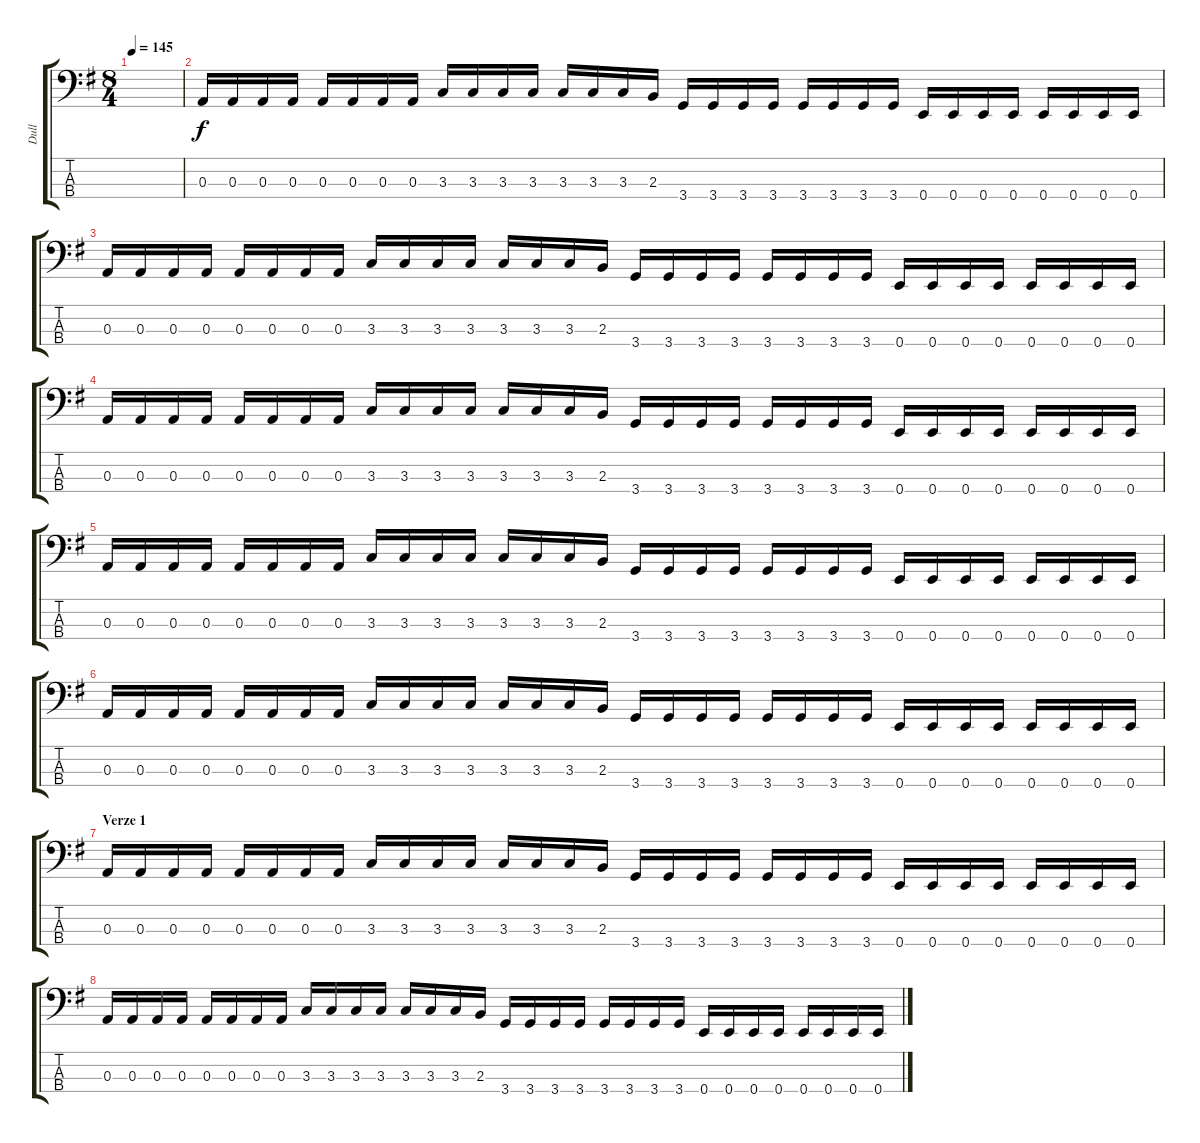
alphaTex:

\track ("Dull" "Dull") {instrument electricbassfinger}
\staff {score tabs}
\tuning (G2 D2 A1 E1) {hide}
\ts (8 4)
\tempo 145
\clef f4
\ks eminor
|
0.3.16 0.3.16 0.3.16 0.3.16 0.3.16 0.3.16 0.3.16 0.3.16 3.3.16 3.3.16 3.3.16 3.3.16 3.3.16 3.3.16 3.3.16 2.3.16 3.4.16 3.4.16 3.4.16 3.4.16 3.4.16 3.4.16 3.4.16 3.4.16 0.4.16 0.4.16 0.4.16 0.4.16 0.4.16 0.4.16 0.4.16 0.4.16 |
0.3.16 0.3.16 0.3.16 0.3.16 0.3.16 0.3.16 0.3.16 0.3.16 3.3.16 3.3.16 3.3.16 3.3.16 3.3.16 3.3.16 3.3.16 2.3.16 3.4.16 3.4.16 3.4.16 3.4.16 3.4.16 3.4.16 3.4.16 3.4.16 0.4.16 0.4.16 0.4.16 0.4.16 0.4.16 0.4.16 0.4.16 0.4.16 |
0.3.16 0.3.16 0.3.16 0.3.16 0.3.16 0.3.16 0.3.16 0.3.16 3.3.16 3.3.16 3.3.16 3.3.16 3.3.16 3.3.16 3.3.16 2.3.16 3.4.16 3.4.16 3.4.16 3.4.16 3.4.16 3.4.16 3.4.16 3.4.16 0.4.16 0.4.16 0.4.16 0.4.16 0.4.16 0.4.16 0.4.16 0.4.16 |
0.3.16 0.3.16 0.3.16 0.3.16 0.3.16 0.3.16 0.3.16 0.3.16 3.3.16 3.3.16 3.3.16 3.3.16 3.3.16 3.3.16 3.3.16 2.3.16 3.4.16 3.4.16 3.4.16 3.4.16 3.4.16 3.4.16 3.4.16 3.4.16 0.4.16 0.4.16 0.4.16 0.4.16 0.4.16 0.4.16 0.4.16 0.4.16 |
0.3.16 0.3.16 0.3.16 0.3.16 0.3.16 0.3.16 0.3.16 0.3.16 3.3.16 3.3.16 3.3.16 3.3.16 3.3.16 3.3.16 3.3.16 2.3.16 3.4.16 3.4.16 3.4.16 3.4.16 3.4.16 3.4.16 3.4.16 3.4.16 0.4.16 0.4.16 0.4.16 0.4.16 0.4.16 0.4.16 0.4.16 0.4.16 |
\section ("" "Verze 1")
0.3.16 0.3.16 0.3.16 0.3.16 0.3.16 0.3.16 0.3.16 0.3.16 3.3.16 3.3.16 3.3.16 3.3.16 3.3.16 3.3.16 3.3.16 2.3.16 3.4.16 3.4.16 3.4.16 3.4.16 3.4.16 3.4.16 3.4.16 3.4.16 0.4.16 0.4.16 0.4.16 0.4.16 0.4.16 0.4.16 0.4.16 0.4.16 |
0.3.16 0.3.16 0.3.16 0.3.16 0.3.16 0.3.16 0.3.16 0.3.16 3.3.16 3.3.16 3.3.16 3.3.16 3.3.16 3.3.16 3.3.16 2.3.16 3.4.16 3.4.16 3.4.16 3.4.16 3.4.16 3.4.16 3.4.16 3.4.16 0.4.16 0.4.16 0.4.16 0.4.16 0.4.16 0.4.16 0.4.16 0.4.16
